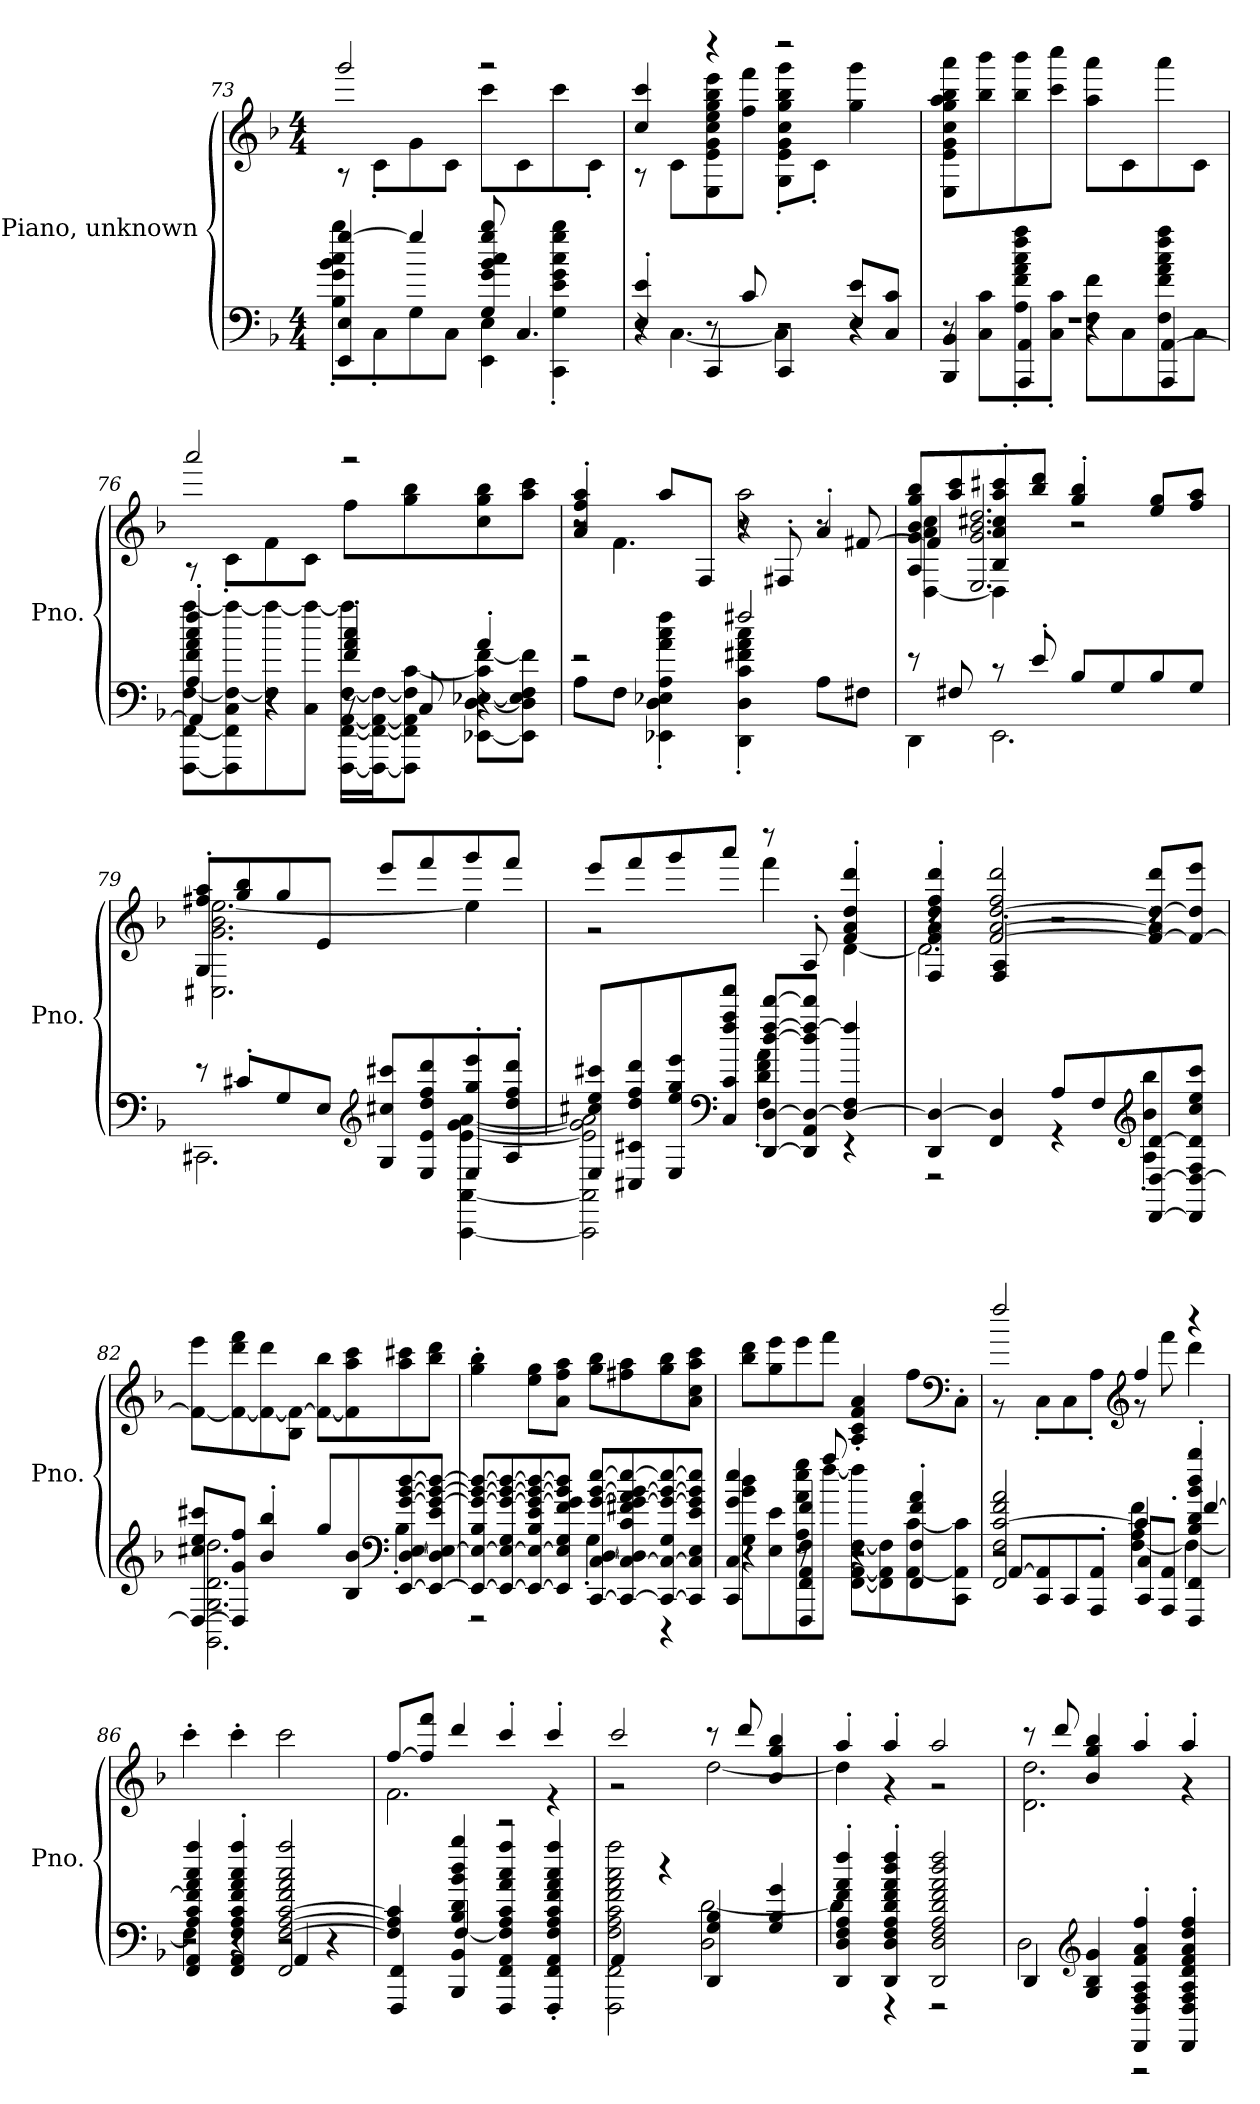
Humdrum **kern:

**kern	**kern
*part1	*part1
*staff2	*staff1
*I"Piano, unknown	*
*I'Pno.	*
*clefF4	*clefG2
*k[b-]	*k[b-]
*M4/4	*M4/4
=73	=73
*^	*^
4EE/ 4E/ [4gg/	8B-\' 8g\' 8b-\' 8cc\' 8bb-\'L	2ggg/	8r
.	8C'\	.	8c'\L
4gg/]	8G\	.	8g\
.	8C\J	.	8c\J
8G/ 8g/ 8b-/ 8cc/ 8gg/ 8bb-/	4EE\ 4E\	2r	8ccc\L
4.C/	.	.	8c\
.	4CC\' 4G\' 4e\' 4g\' 4cc\' 4gg\' 4bb-\'	.	8ccc\
.	.	.	8c'\J
!!LO:LB:g=z	!!
=74	=74	=74	=74
*	*^	*	*
4E/' 4e/'	8r	4r	4cc/ 4ccc/	8r
.	[4.C\	.	.	8c\L
8r	.	4CC/	4r	8E\ 8e\ 8g\ 8cc\ 8ee\ 8gg\ 8bb-\ 8eee\
8c/	.	.	.	8ff\ 8fff\J
4CC/	4C\]	2r	2r	8G\' 8e\' 8g\' 8cc\' 8gg\' 8bb-\' 8ggg\'L
.	.	.	.	8c'\J
8E/ 8e/L	4r	.	.	4gg\ 4ggg\
8C/ 8c/J	.	.	.	.
*	*	*	*v	*v
=75	=75	=75	=75
1r	8r	4BBB-/ 4BB-/	8E\ 8e\ 8g\ 8cc\ 8gg\ 8aa\ 8bb-\ 8aaa\L
.	8C\ 8c\L	.	8bb-\ 8bbb-\
.	8A\' 8f\' 8a\' 8cc\' 8ff\' 8aa\'	4AAA/ 4AA/	8bb-\ 8bbb-\
.	8C\' 8c\'J	.	8ccc\ 8cccc\J
.	8F\ 8f\L	4r	8aa\ 8aaa\L
.	8C\	.	8c\
.	8F\ 8f\ 8a\ 8cc\ 8ff\ 8aa\	4AAA/ [4AA/	8aaa\
.	8C\J	.	8c\J
=76	=76	=76	=76
*	*	*	*^
4A/' 4f/' 4a/' 4cc/' 4ff/'	[8FFF\ [8FF\ [8F\ [8aa\L	4AA/]	2aaa/	8r
.	8FFF\] 8FF\] 8C\ 8F\_ 8aa\_	.	.	8c'\L
4r	8F\] 8aa\_	4r	.	8f\
.	8C\ 8aa\_J	.	.	8c\J
4f/' 4a/' 4cc/'	[16FFF\ [16FF\ [16AA\ [16F\ 16aa\]LL	8r	2r	8ff\L
.	16FFF\_ 16FF\_ 16AA\_ 16F\_J	.	.	.
.	8FFF\] 8FF\] 8AA\] 8F\] [8c\J	8C/	.	8gg\ 8bb-\
4a'/	[8EE-X\ [8D\ [8E-X\ 8c\] [8f\L	4r	.	8cc\ 8gg\ 8bb-\
.	8EE-\] 8D\] 8E-\] 8F\ 8f\]J	.	.	8aa\ 8ccc\J
*	*v	*v	*	*
!!LO:LB:g=z
=77	=77	=77	=77
*	*	*	*^
2r	8A\L	4a/' 4ff/' 4aa/'	8r	2r
.	8F\J	.	4.f\	.
.	4EE-X\' 4D\' 4E-X\' 4A\' 4a\' 4cc\' 4ff\'	8aa/L	.	.
.	.	8F/J	.	.
2ff#X/	4DD\' 4D\' 4c\' 4f#X\' 4a\' 4cc\'	8r	2aa\	4r
.	.	8F#X'/	.	.
.	8A\L	4a'/	.	8r
.	8F#X\J	.	.	[8f#X/
=78	=78	=78	=78	=78
8r	4DD\	8A/ 8g/ 8b-/ 8gg/ 8bb-/L	[4D\ 4a\ 4cc\	4f#/]
8F#X/	.	8aa/ 8ccc/	.	.
8r	2.EE\	8B-/' 8a/' 8cc#X/' 8aa/' 8ccc#X/'	4D\]	2.E/ 2.g/ 2.b-/ 2.dd/
8e'/	.	8bb-/ 8ddd/J	.	.
8B-/L	.	4gg/' 4bb-/'	2r	.
8G/	.	.	.	.
8B-/	.	8ee/ 8gg/L	.	.
8G/J	.	8ff/ 8aa/J	.	.
*	*	*	*v	*v
=79	=79	=79	=79
8r	2.CC#X\	8G/' 8ff#X/' 8aa/'L	2.C#X\ 2.g\ 2.b-\ [2.ee\
8c#X'/L	.	8gg/ 8bb-/	.
8G/	.	8gg/	.
8E/J	.	8e/J	.
*clefG2	*	*	*
8G/ 8cc#X/ 8ccc#X/L	.	8eee/L	.
8E/ 8e/ 8dd/ 8ff/ 8ddd/	.	8fff/	.
8E/' 8gg/' 8eee/'	[4AAA\ [4AA\ [4e\ [4g\ [4a\	8ggg/	4ee\]
8A/' 8dd/' 8ff/' 8ddd/'J	.	8fff/J	.
!!LO:PB:g=z	!!
=80	=80	=80	=80
8E/ 8cc#X/ 8ee/ 8ccc#X/L	2AAA\] 2AA\] 2e\] 2g\] 2a\]	8eee/L	2r
8C#X/ 8c#X/ 8dd/ 8ff/ 8ddd/	.	8fff/	.
8E/ 8ee/ 8gg/ 8eee/	.	8ggg/	.
*clefF4	*	*	*
8C#/ 8c#/ 8ff/ 8aa/ 8fff/J	.	8aaa/J	.
[8DD/ [8D/ [8dd/ [8ff/ [8ddd/L	4F\' 4d\' 4f\' 4a\'	8r	4fff\
8DD/] 8AA/ 8D/_ 8dd/] 8ff/_ 8ddd/]J	.	8A'/	.
4D/_ 4F/ 4ff/]	4r	4f/' 4a/' 4dd/' 4ddd/'	[4d\
=81	=81	=81	=81
*	*	*	*^
4DD/ 4D/_	2r	4F/' 4f/' 4a/' 4dd/' 4ff/' 4ddd/'	2.d\]	4r
4FF/ 4D/]	.	[2f/ [2a/ [2dd/ 2ff/ 2ddd/	.	4F/' 4A/'
8A/L	4r	.	.	2r
8F/	.	.	.	.
*clefG2	*	*	*	*
[8DD/ [8D/ [8d/	4A\' 4b-\' 4bb-\'	8f/_ 8a/] 8dd/_ 8ddd/L	4r	.
8DD/] 8D/_ 8F/ 8d/] 8cc/ 8ee/ 8ccc/J	.	8f/_ 8dd/] 8eee/J	.	.
*	*	*v	*v	*v
=82	=82	=82
8D/_ 8cc#X/ 8ee/ 8ccc#X/L	2.GG\ 2.G\ 2.d\ 2.dd\	8f\_ 8eee\L
8D/] 8g/ 8ff/J	.	8f\_ 8ddd\ 8fff\
4b-/' 4bb-/'	.	8f\_ 8ddd\
.	.	8B-\ 8f\_J
8gg/L	.	8f\_ 8bb-\L
8B-/ 8b-/	.	8f\] 8aa\ 8ccc\
*clefF4	*	*
[8EE/ [8D/ [8E/ [8g/ [8b-/ [8dd/	4B-'\	8aa\ 8ccc#X\
8EE/_ 8D/] 8E/_ 8e/ 8g/_ 8b-/_ 8dd/_J	.	8bb-\ 8ddd\J
!!LO:LB:g=z
=83	=83	=83
8EE/_ 8E/_ 8B-/ 8g/_ 8b-/_ 8dd/_L	2r	4gg\' 4bb-\'
8EE/_ 8E/_ 8G/ 8g/_ 8b-/_ 8dd/_	.	.
8EE/_ 8E/_ 8B-/ 8e/ 8g/_ 8b-/_ 8dd/_	.	8ee\ 8gg\L
8EE/] 8E/] 8G/ 8f/ 8g/] 8b-/] 8dd/]J	.	8a\ 8ff\ 8aa\J
[8CC/ [8C/ [8D/ [8g/ [8b-/ [8ee/L	4G'\	8gg\ 8bb-\L
8CC/_ 8C/_ 8D/] 8c/ 8f#X/ 8g/_ 8a/ 8b-/_ 8ee/_	.	8ff#X\ 8aa\
8CC/_ 8C/_ 8G/ 8g/_ 8b-/_ 8ee/_	4r	8gg\ 8bb-\
8CC/] 8C/] 8E/ 8e/ 8g/] 8b-/] 8ee/]J	.	8a\ 8cc\ 8aa\ 8ccc\J
=84	=84	=84
*	*^	*
4r	8G\ 8b-\ 8dd\L	4CC/ 4C/ 4g/ 4ee/	8bb-\ 8ddd\L
.	8E\ 8e\	.	8gg\ 8eee\
8r	8A\ 8a\ 8ee\ 8gg\	4FFF/ 4FF/ 4AA/ 4F/ 4f/	8eee\
8aa/	[8ff\J	.	8fff\J
2r	[8FF\ [8AA\ [8F\ 8ff\]L	4r	4A/' 4c/' 4f/' 4a/'
.	8FF\] 8AA\] 8F\]	.	.
.	[8AA\ [8c\	4FF/' 4F/' 4f/' 4a/'	8ff\L
*	*	*	*clefF4
.	8CC\ 8AA\] 8c\]J	.	8C'\J
=85	=85	=85	=85
*	*	*	*^
2FF/ 2F/ [2c/ 2f/ 2a/	2r	[8AA/L	2ff/	8r
.	.	8CC/ 8AA/]	.	8C'\L
.	.	8CC/	.	8C\
.	.	8AAA/' 8AA/'J	.	8A'\J
*	*	*	*clefG2	*
4c/]	[4F\ 4A\ 4f\	8CC/ 8C/L	4ff/	8r
.	.	8AAA/' 8AA/'J	.	8fff\
4FFF/' 4FF/' 4B-/' 4d/' 4b-/' 4dd/' 4bb-/'	4F\_	[4f/	4r	4ddd\
*	*	*	*v	*v
!!LO:LB:g=z
=86	=86	=86	=86
2r	4F\]	4FF/ 4AA/ 4A/ 4c/ 4f/] 4a/ 4cc/ 4aa/	4ccc'\
.	4r	4FF/' 4AA/' 4F/' 4A/' 4c/' 4f/' 4a/' 4cc/' 4aa/'	4ccc'\
2FF/ [2F/ [2A/ [2c/ 2f/ 2a/ 2cc/ 2aa/	2r	4AA/	2ccc\
.	.	4r	.
*	*v	*v	*
=87	=87	=87
*	*	*^
4F/] 4A/] 4c/]	4FFF/ 4FF/	[8ff/L	2.f\
.	.	8ff/] 8fff/J	.
4BBB-/ 4BB-/ 4B-/ 4d/ 4b-/ 4dd/ 4bb-/	[4F/	4ddd/	.
2r	4FFF/ 4FF/ 4AA/ 4F/] 4A/ 4c/ 4a/ 4cc/ 4aa/	4ccc'/	.
.	4FFF/' 4FF/' 4AA/' 4F/' 4A/' 4c/' 4f/' 4a/' 4cc/' 4aa/'	4ccc'/	4r
=88	=88	=88	=88
4AA/	2FFF\ 2FF\ 2F\ 2A\ 2c\ 2f\ 2a\ 2cc\ 2aa\	2ccc/	2r
4r	.	.	.
4DD/ 4G/ 4B-/	2D\ [2d\	8r	[2dd\
.	.	8ddd/	.
4G/ 4B-/ 4g/	.	4b-/ 4gg/ 4bb-/	.
=89	=89	=89	=89
4DD/' 4D/' 4F/' 4A/' 4f/' 4a/' 4ff/'	4d\]	4aa'/	4dd\]
4DD/' 4D/' 4F/' 4A/' 4d/' 4f/' 4a/' 4dd/' 4ff/'	4r	4aa'/	4r
2DD/ 2D/ 2F/ 2A/ 2d/ 2f/ 2a/ 2dd/ 2ff/	2r	2aa/	2r
=90	=90	=90	=90
4DD/	2D\	8r	2.d\ 2.dd\
.	.	8ddd/	.
*clefG2	*	*	*
4G/ 4B-/ 4g/	.	4b-/ 4gg/ 4bb-/	.
4DD/' 4D/' 4F/' 4A/' 4f/' 4a/' 4ff/'	2r	4aa'/	.
4DD/' 4D/' 4F/' 4A/' 4d/' 4f/' 4a/' 4dd/' 4ff/'	.	4aa'/	4r
*v	*v	*	*
*	*v	*v
=	=
*-	*-
